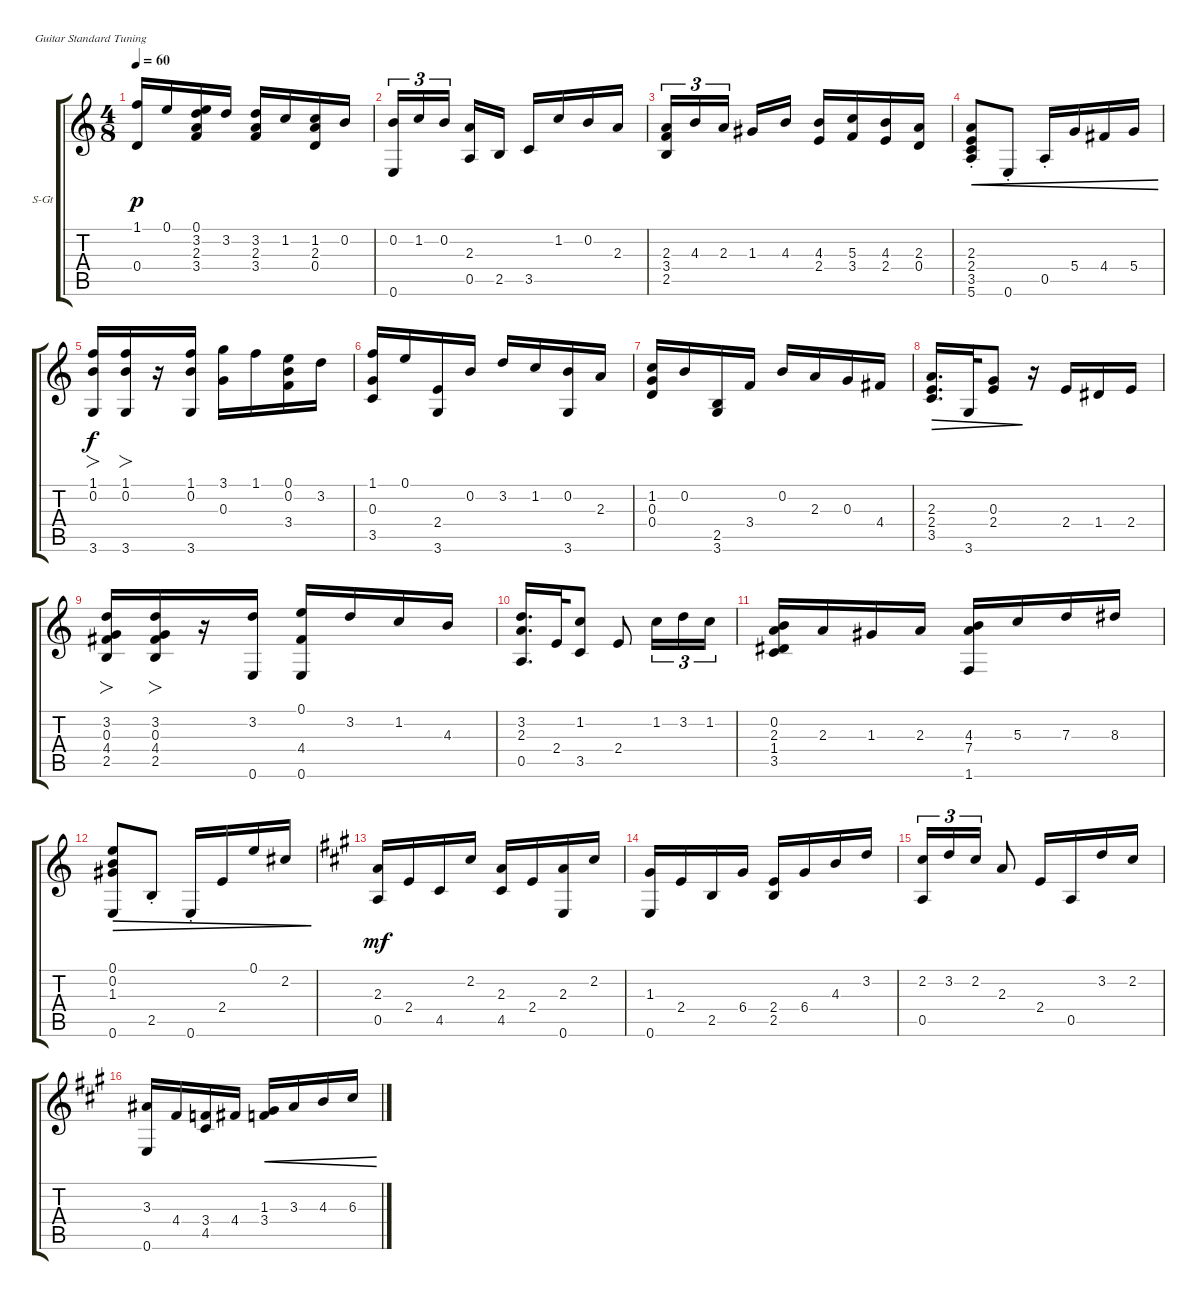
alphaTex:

\defaultSystemsLayout 4
\bracketExtendMode groupsimilarinstruments
\firstSystemTrackNameOrientation horizontal
\otherSystemsTrackNameOrientation horizontal
\track ("Steel Guitar" "S-Gt") {instrument acousticguitarsteel}
\staff {score tabs}
\tuning (E4 B3 G3 D3 A2 E2)
\ts (4 8)
\tempo 60
\clef g2
\ks c
(1.1 0.4).16{dy p} 0.1.16 (0.1 3.2 2.3 3.4).16 3.2.16 (3.2 2.3 3.4).16 1.2.16 (1.2 2.3 0.4).16 0.2.16 |
(0.2 0.6).16{tu (3 2)} 1.2.16{tu (3 2)} 0.2.16{tu (3 2)} (2.3 0.5).16 2.5.16 3.5.16 1.2.16 0.2.16 2.3.16 |
(3.4 2.5 2.3).16{tu (3 2)} 4.3.16{tu (3 2)} 2.3.16{tu (3 2)} 1.3.16 4.3.16 (4.3 2.4).16 (5.3 3.4).16 (2.4 4.3).16 (2.3 0.4).16 |
(2.3 2.4 3.5 5.6{st}).8{cre} 0.6{st}.8{cre} 0.5{st}.16{cre} 5.4.16{cre} 4.4.16{cre} 5.4.16{cre} |
(1.1 0.2 3.6).16{fo dy f} (1.1 0.2 3.6).16{fo} r.16 (1.1 0.2 3.6).16 (3.1 0.3).16 1.1.16 (0.1 0.2 3.4).16 3.2.16 |
(1.1 0.3 3.5).16 0.1.16 (2.4 3.6).16 0.2.16 3.2.16 1.2.16 (0.2 3.6).16 2.3.16 |
(0.3 0.4 1.2).16 0.2.16 (3.6 2.5).16 3.4.16 0.2.16 2.3.16 0.3.16 4.4.16 |
(2.3 2.4 3.5).16{d dec} 3.6.32{dec} (2.4 0.3).8{dec} r.16 2.4.16 1.4.16 2.4.16 |
(3.2 2.5 0.3 4.4).16{fo} (3.2 2.5 0.3 4.4).16{fo} r.16 (3.2 0.6).16 (0.6 4.4 0.1).16 3.2.16 1.2.16 4.3.16 |
(3.2 2.3 0.5).16{d} 2.4.32 (3.5 1.2).8 2.4.8 1.2.16{tu (3 2)} 3.2.16{tu (3 2)} 1.2.16{tu (3 2)} |
(0.2 3.5 1.4 2.3).16 2.3.16 1.3.16 2.3.16 (4.3 7.4 1.6).16 5.3.16 7.3.16 8.3.16 |
(0.1 0.2 1.3 0.6).8{dec} 2.5{st}.8{dec} 0.6{st}.16{dec} 2.4.16{dec} 0.1.16{dec} 2.2.16{dec} |
\ks a
(0.5 2.3).16{dy mf} 2.4.16 4.5.16 2.2.16 (2.3 4.5).16 2.4.16 (2.3 0.6).16 2.2.16 |
(0.6 1.3).16 2.4.16 2.5.16 6.4.16 (2.5 2.4).16 6.4.16 4.3.16 3.2.16 |
(0.5 2.2).16{tu (3 2)} 3.2.16{tu (3 2)} 2.2.16{tu (3 2)} 2.3.8 2.4.16 0.5.16 3.2.16 2.2.16 |
(0.6 3.3).16 4.4.16 (3.4 4.5).16 4.4.16 (1.3 3.4).16{cre} 3.3.16{cre} 4.3.16{cre} 6.3.16{cre}
